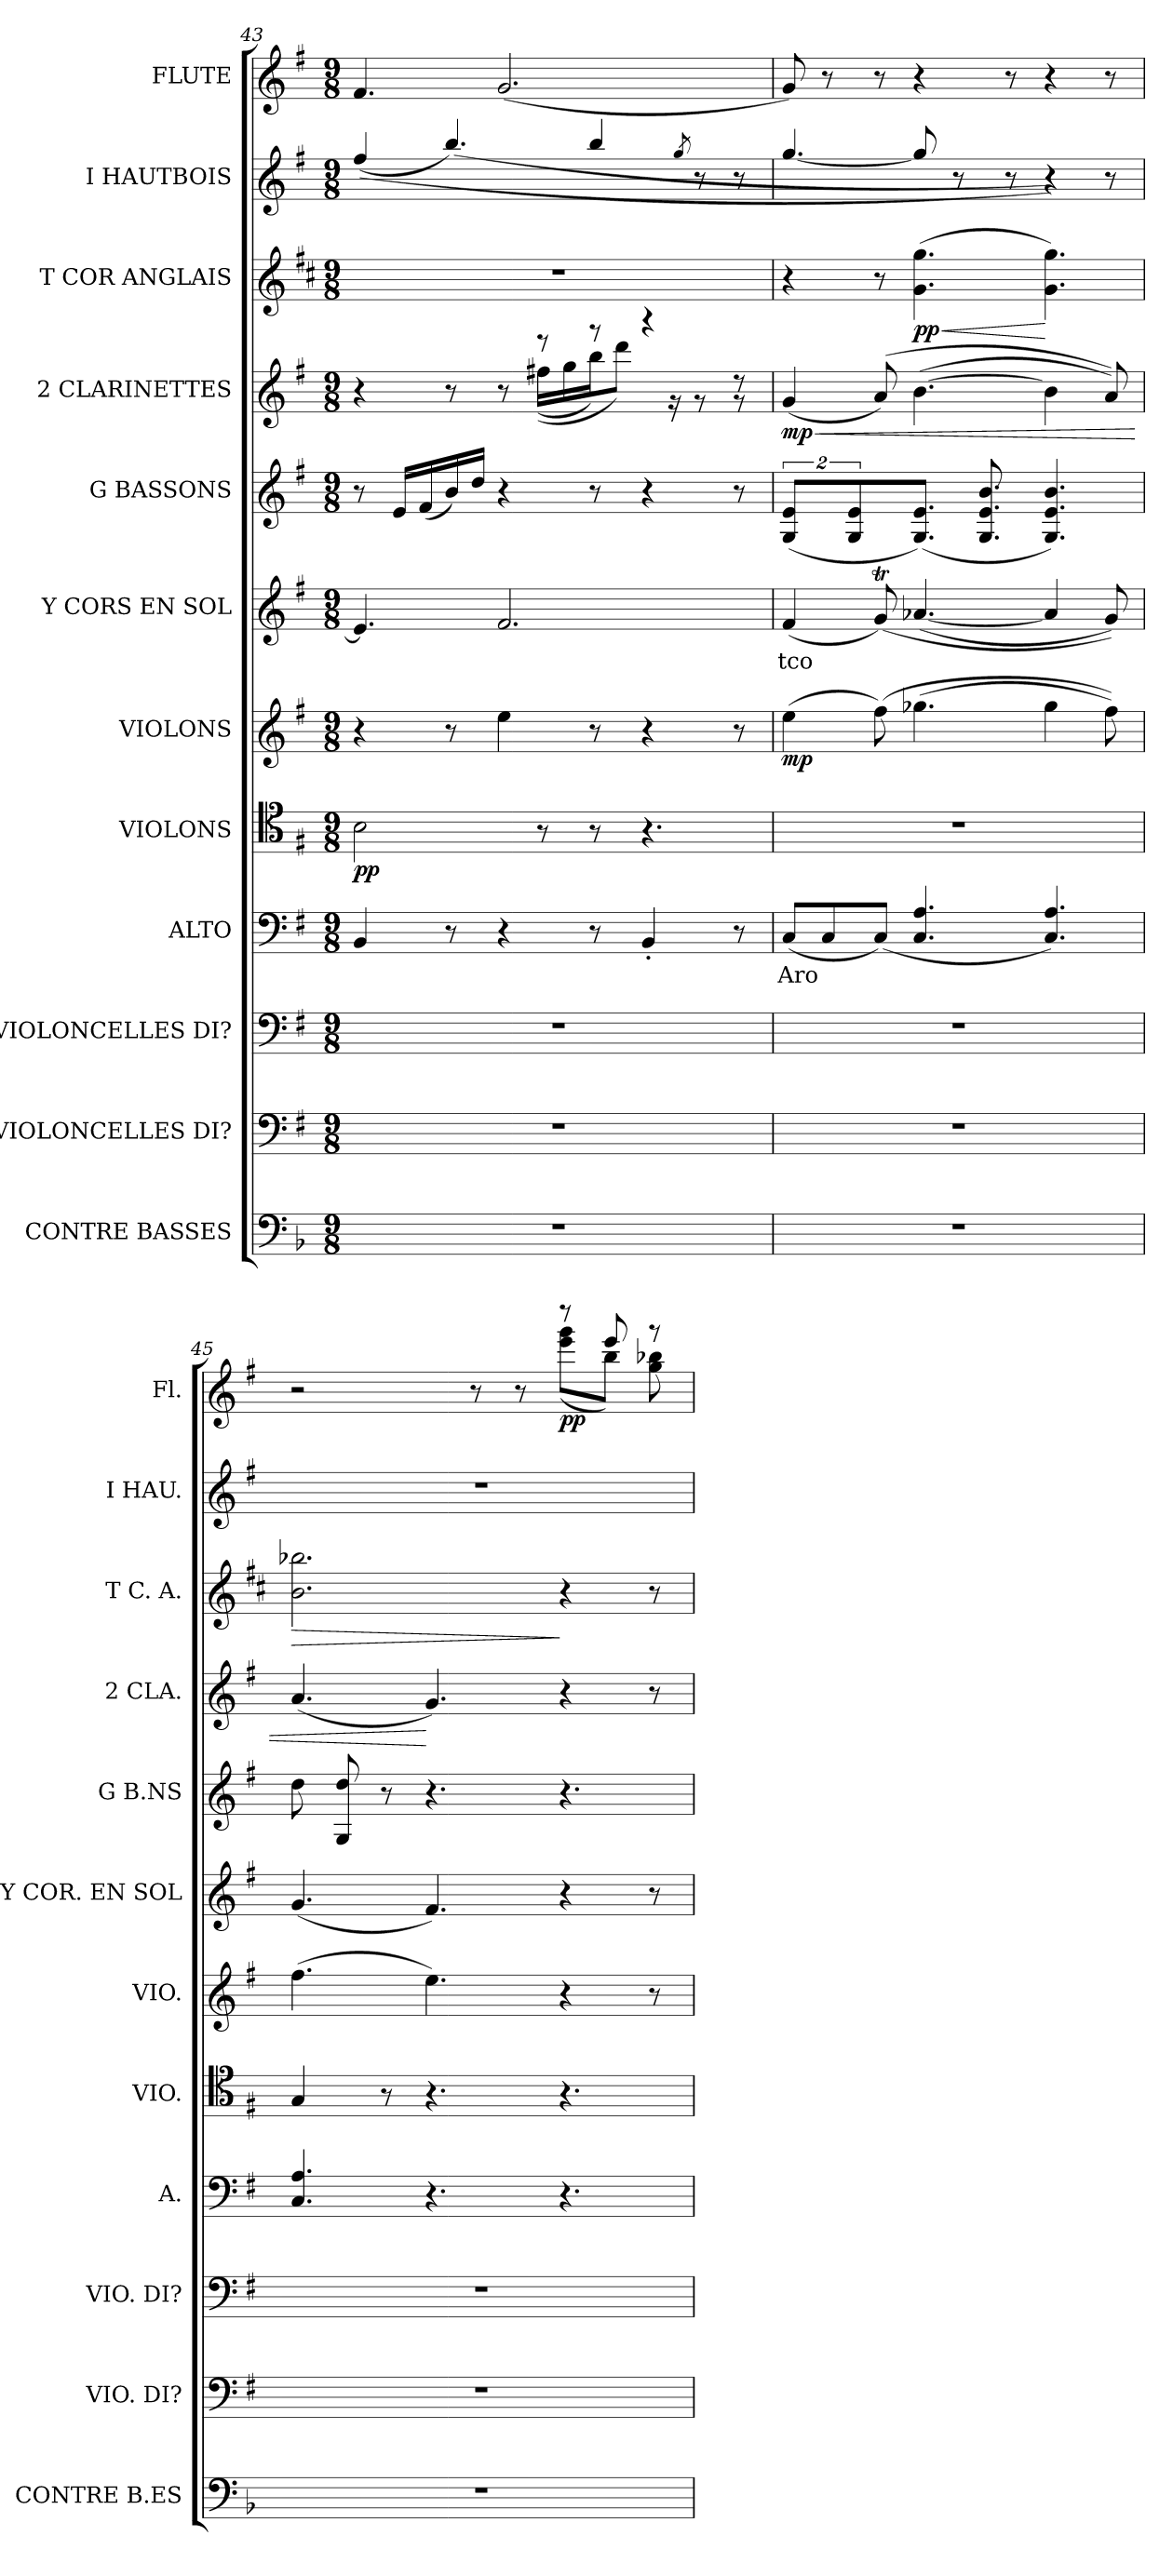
**kern	**kern	**kern	**kern	**text	**kern	**dynam	**kern	**dynam	**kern	**text	**kern	**kern	**dynam	**kern	**dynam	**kern	**kern	**dynam
*part12	*part11	*part10	*part9	*part9	*part8	*part8	*part7	*part7	*part6	*part6	*part5	*part4	*part4	*part3	*part3	*part2	*part1	*part1
*staff12	*staff11	*staff10	*staff9	*staff9	*staff8	*staff8	*staff7	*staff7	*staff6	*staff6	*staff5	*staff4	*staff4	*staff3	*staff3	*staff2	*staff1	*staff1
*I"CONTRE BASSES	*I"VIOLONCELLES DI?	*I"VIOLONCELLES DI?	*I"ALTO	*	*I"VIOLONS	*	*I"VIOLONS	*	*I"Y CORS EN SOL	*	*I"G BASSONS	*I"2 CLARINETTES	*	*I"T COR ANGLAIS	*	*I"I HAUTBOIS	*I"FLUTE	*
*I'CONTRE B.ES	*I'VIO. DI?	*I'VIO. DI?	*I'A.	*	*I'VIO.	*	*I'VIO.	*	*I'Y COR. EN SOL	*	*I'G B.NS	*I'2 CLA.	*	*I'T C. A.	*	*I'I HAU.	*I'Fl.	*
*clefF4	*clefF4	*clefF4	*clefF4	*	*clefC4	*	*clefG2	*	*clefG2	*	*clefG2	*clefG2	*	*clefG2	*	*clefG2	*clefG2	*
*	*	*	*	*	*	*	*	*	*	*	*	*	*	*ITrd4c7	*	*	*	*
*k[b-]	*k[f#]	*k[f#]	*k[f#]	*	*k[f#]	*	*k[f#]	*	*k[f#]	*	*k[f#]	*k[f#]	*	*k[f#]	*	*k[f#]	*k[f#]	*
*F:	*G:	*G:	*G:	*	*G:	*	*G:	*	*G:	*	*G:	*G:	*	*G:	*	*G:	*G:	*
*M9/8	*M9/8	*M9/8	*M9/8	*	*M9/8	*	*M9/8	*	*M9/8	*	*M9/8	*M9/8	*	*M9/8	*	*M9/8	*M9/8	*
=43	=43	=43	=43	=43	=43	=43	=43	=43	=43	=43	=43	=43	=43	=43	=43	=43	=43	=43
!LO:N:vis=1	!LO:N:vis=1	!LO:N:vis=1	!	!	!	!	!	!	!	!	!	!	!	!LO:N:vis=1	!	!	!	!
*	*	*	*	*	*	*	*	*	*	*	*	*^	*	*	*	*	*	*
8%9r	8%9r	8%9r	4BBi/	.	2Bi\	pp	4r	.	4.ei/]	.	8r	4r	4.ryy	.	8%9r	.	((4ff#i/	4.f#i/	.
.	.	.	.	.	.	.	.	.	.	.	16ei/LL	.	.	.	.	.	.	.	.
.	.	.	.	.	.	.	.	.	.	.	(16f#i/	.	.	.	.	.	.	.	.
.	.	.	8r	.	.	.	8r	.	.	.	16bi/)	8r	.	.	.	.	(4.bbi/)	.	.
.	.	.	.	.	.	.	.	.	.	.	16ddi/JJ	.	.	.	.	.	.	.	.
.	.	.	4r	.	.	.	4eei\	.	2.f#i/	.	4r	8r	8ryy	.	.	.	.	(2.gi/	.
.	.	.	.	.	8r	.	.	.	.	.	.	8r	((16ff#Xi\LL	.	.	.	.	.	.
.	.	.	.	.	.	.	.	.	.	.	.	.	16ggi\	.	.	.	.	.	.
.	.	.	8r	.	8r	.	8r	.	.	.	8r	8r	16bbi\J)	.	.	.	4bbi/	.	.
.	.	.	.	.	.	.	.	.	.	.	.	.	8dddi\J)	.	.	.	.	.	.
.	.	.	4BB'i/	.	4.r	.	4r	.	.	.	4r	4r	.	.	.	.	.	.	.
.	.	.	.	.	.	.	.	.	.	.	.	.	16r	.	.	.	.	.	.
.	.	.	.	.	.	.	.	.	.	.	.	.	.	.	.	.	8qggi/	.	.
.	.	.	.	.	.	.	.	.	.	.	.	.	8r	.	.	.	8r	.	.
.	.	.	8r	.	.	.	8r	.	.	.	8r	8r	8r	.	.	.	8r	.	.
=44	=44	=44	=44	=44	=44	=44	=44	=44	=44	=44	=44	=44	=44	=44	=44	=44	=44	=44	=44
!LO:N:vis=1	!LO:N:vis=1	!LO:N:vis=1	!	!	!	!	!	!	!	!	!	!	!	!	!	!	!	!	!
*	*	*	*	*	*	*	*	*	*	*	*	*v	*v	*	*	*	*	*	*
*	*	*	*	*	*	*	*	*	*	*	*	*^	*	*	*	*	*	*
!	!	!	!	!LO:LY:a:color=#000000	!LO:N:vis=1	!	!	!	!	!	!	!	!	!	!	!	!	!	!
*	*	*	*	*	*	*	*	*	*	*	*	*v	*v	*	*	*	*	*	*
*	*	*	*	*	*	*	*	*	*	*	*	*^	*	*	*	*	*	*
!	!	!	!	!	!	!	!	!	!	!LO:LY:b:color=#000000	!	!	!	!LO:HP:b	!	!	!	!	!
*	*	*	*	*	*	*	*	*	*	*	*	*v	*v	*	*	*	*	*	*
8%9r	8%9r	8%9r	(8Ci/L	Aro	8%9r	.	(4eei\	mp	(4f#i/	tco	(16%3Gi/ 16%3eiL	(4gi/	< mp	4r	.	[<4.ggi/	8gi/)	.
.	.	.	8Ci/	.	.	.	.	.	.	.	.	.	.	.	.	.	8r	.
.	.	.	.	.	.	.	.	.	.	.	16%3Gi/ 16%3ei	.	.	.	.	.	.	.
.	.	.	(8Ci/J)	.	.	.	(8ff#i\)	.	(8gTi/)	.	.	(8ai/)	.	8r	.	.	8r	.
!	!	!	!	!	!	!	!	!	!	!	!	!	!	!	!LO:HP:b	!	!	!
.	.	.	4.Ci/ 4.Ai	.	.	.	(4.gg-Xi\	.	([<4.a-Xi/	.	(8.Gi/ 8.eiJ)	([>4.bi\	.	(4.ci\ 4.cci	< pp	8ggi/]	4r	.
.	.	.	.	.	.	.	.	.	.	.	.	.	.	.	.	8r	.	.
.	.	.	.	.	.	.	.	.	.	.	8.Gi/ 8.ei 8.bi	.	.	.	.	.	.	.
.	.	.	.	.	.	.	.	.	.	.	.	.	.	.	.	8r	8r	.
.	.	.	4.Ci/ 4.Ai)	.	.	.	4gg-i\	.	4a-i/]	.	4.Gi/ 4.ei 4.bi)	4bi\]	.	4.ci\ 4.cci)	[	4r))	4r	.
.	.	.	.	.	.	.	8ff#i\))	.	8gi/))	.	.	8ai/))	.	.	.	8r	8r	.
=45	=45	=45	=45	=45	=45	=45	=45	=45	=45	=45	=45	=45	=45	=45	=45	=45	=45	=45
!LO:N:vis=1	!LO:N:vis=1	!LO:N:vis=1	!	!	!	!	!	!	!	!	!	!	!	!	!LO:HP:b	!LO:N:vis=1	!	!
*	*	*	*	*	*	*	*	*	*	*	*	*	*	*	*	*	*^	*
8%9r	8%9r	8%9r	4.Ci/ 4.Ai	.	4Gi/	.	(4.ff#i\	.	(4.gi/	.	8ddi\	(4.ai/	.	2.ei\ 2.ee-Xi	>	8%9r	2r	4.ryy	.
.	.	.	.	.	.	.	.	.	.	.	8Gi/ 8ddi	.	.	.	.	.	.	.	.
.	.	.	.	.	8r	.	.	.	.	.	8r	.	.	.	.	.	.	.	.
.	.	.	4.r	.	4.r	.	4.eei\)	.	4.f#i/)	.	4.r	4.gi/)	[	.	.	.	.	4.ryy	.
.	.	.	.	.	.	.	.	.	.	.	.	.	.	.	.	.	8r	.	.
.	.	.	.	.	.	.	.	.	.	.	.	.	.	.	.	.	8r	.	.
.	.	.	4.r	.	4.r	.	4r	.	4r	.	4.r	4r	.	4r	]	.	8r	(8eeei\ 8gggiL	pp
.	.	.	.	.	.	.	.	.	.	.	.	.	.	.	.	.	8eeei/	8bbi\J)	.
.	.	.	.	.	.	.	8r	.	8r	.	.	8r	.	8r	.	.	8r	8ggi\ 8bb-Xi	.
*	*	*	*	*	*	*	*	*	*	*	*	*	*	*	*	*	*v	*v	*
=	=	=	=	=	=	=	=	=	=	=	=	=	=	=	=	=	=	=
*-	*-	*-	*-	*-	*-	*-	*-	*-	*-	*-	*-	*-	*-	*-	*-	*-	*-	*-
